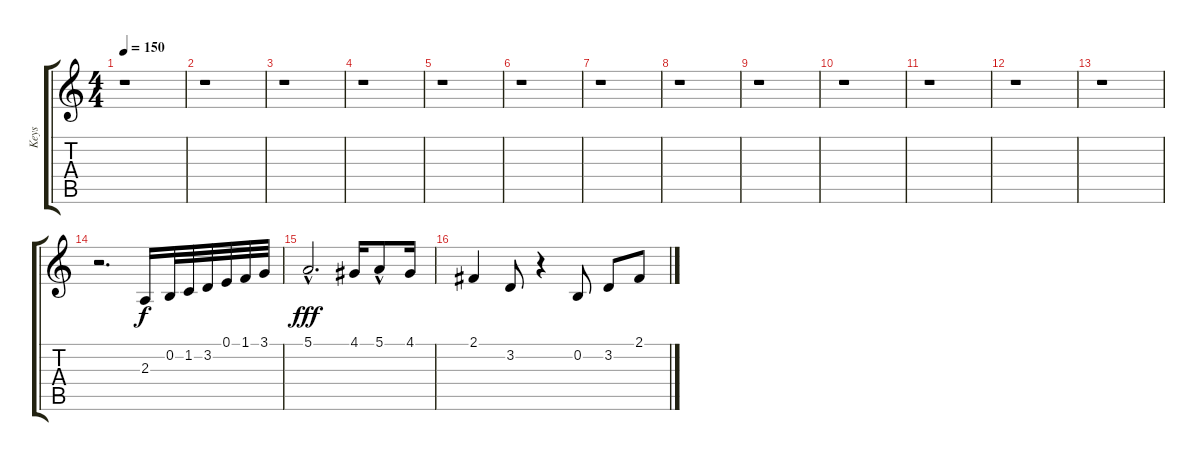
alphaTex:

\track ("Keys" "Keys") {instrument rockorgan}
\staff {score tabs}
\tuning (E4 B3 G3 D3 A2 E2) {hide}
\ts (4 4)
\tempo 150
\clef g2
\ks c
r.1{dy f} |
r.1 |
r.1 |
r.1 |
r.1 |
r.1 |
r.1 |
r.1 |
r.1 |
r.1 |
r.1 |
r.1 |
r.1 |
r.2{d} 2.3.16 0.2.32 1.2.32 3.2.32 0.1.32 1.1.32 3.1.32 |
5.1{hac}.2{d dy fff} 4.1.16 5.1{hac}.8 4.1.16 |
2.1.4 3.2.8 r.4 0.2.8 3.2.8 2.1.8
